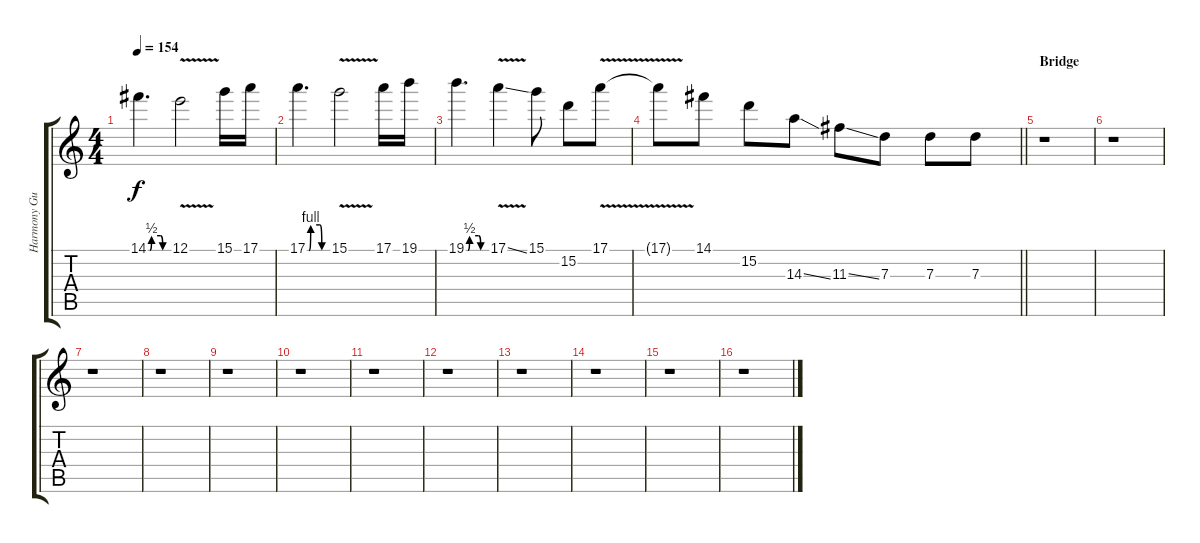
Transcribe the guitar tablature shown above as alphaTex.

\track ("Harmony Guitar" "Harmony Gu") {instrument overdrivenguitar}
\staff {score tabs}
\tuning (E4 B3 G3 D3 A2 E2) {hide}
\ts (4 4)
\tempo 154
\clef g2
\ks c
14.1{be (custom 0 0 5 0 10 2 37 2 43 0 60 0)}.4{d dy f} 12.1{v}.2 15.1.16 17.1.16 |
17.1{be (custom 0 0 5 0 10 4 37 4 43 0 60 0)}.4{d} 15.1{v}.2 17.1.16 19.1.16 |
19.1{be (custom 0 0 5 0 10 2 37 2 43 0 60 0)}.4{d} 17.1{v ss}.4 15.1.8 15.2.8 17.1{v}.8 |
\barLineRight lightlight
17.1{t}.8 14.1.8 15.2.8 14.3{ss}.8 11.3{ss}.8 7.3.8 7.3.8 7.3.8 |
\section ("" "Bridge")
r.1 |
r.1 |
r.1 |
r.1 |
r.1 |
r.1 |
r.1 |
r.1 |
r.1 |
r.1 |
r.1 |
r.1
